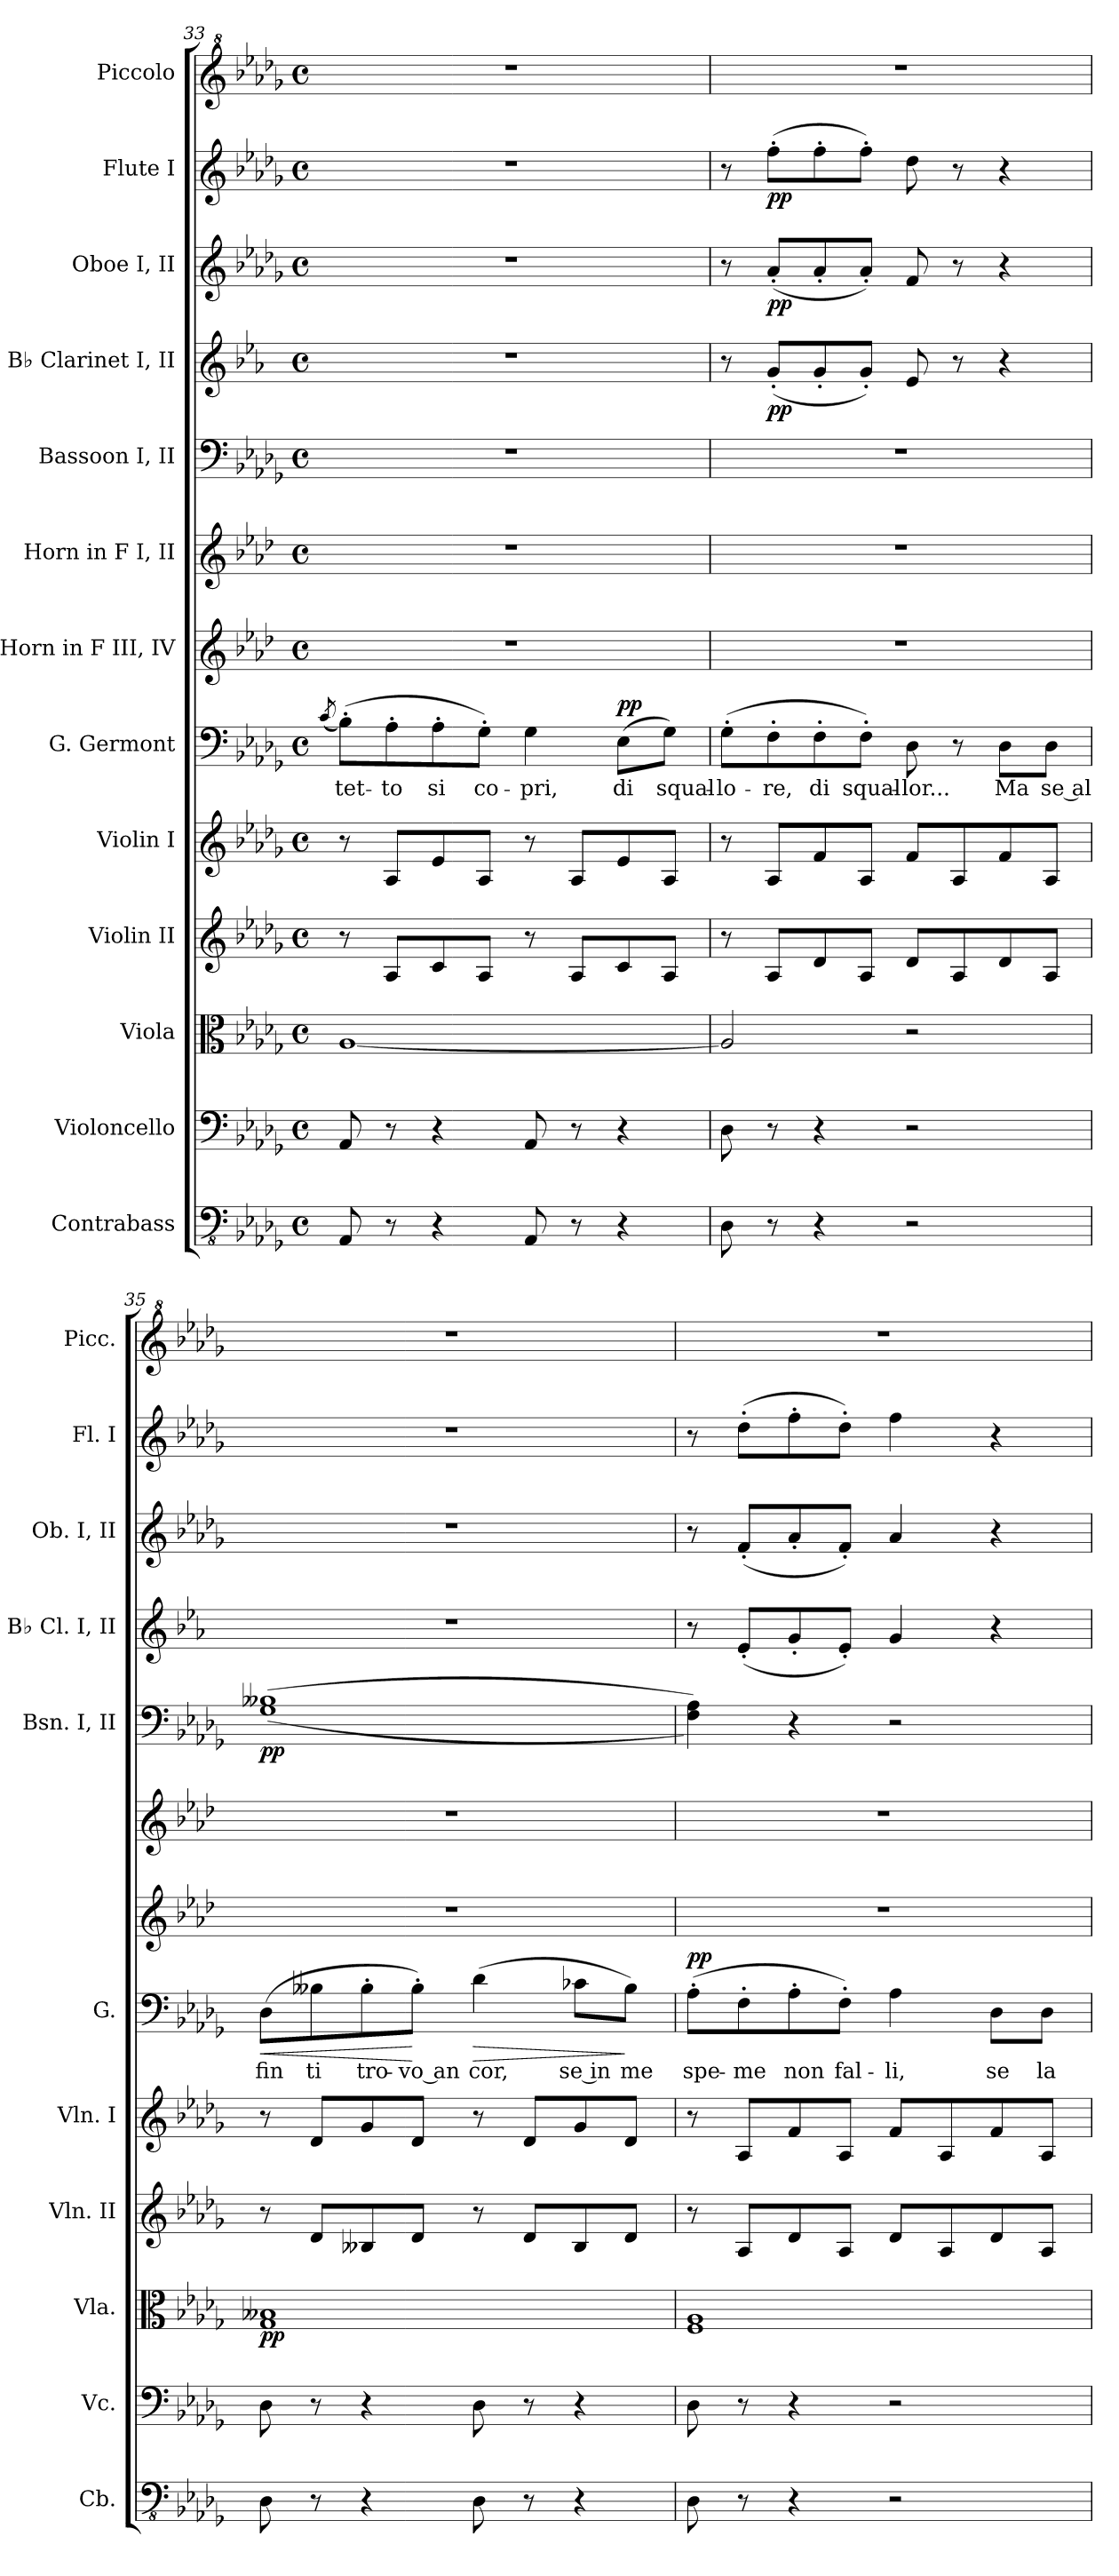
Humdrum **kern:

**kern	**kern	**kern	**dynam	**kern	**kern	**kern	**text	**dynam	**kern	**kern	**kern	**dynam	**kern	**dynam	**kern	**dynam	**kern	**dynam	**kern
*part13	*part12	*part11	*part11	*part10	*part9	*part8	*part8	*part8	*part7	*part6	*part5	*part5	*part4	*part4	*part3	*part3	*part2	*part2	*part1
*staff13	*staff12	*staff11	*staff11	*staff10	*staff9	*staff8	*staff8	*staff8	*staff7	*staff6	*staff5	*staff5	*staff4	*staff4	*staff3	*staff3	*staff2	*staff2	*staff1
*I"Contrabass	*I"Violoncello	*I"Viola	*	*I"Violin II	*I"Violin I	*I"G. Germont	*	*	*I"Horn in F  III, IV	*I"Horn in F  I, II	*I"Bassoon I, II	*	*I"B♭ Clarinet I, II	*	*I"Oboe I, II	*	*I"Flute I	*	*I"Piccolo
*I'Cb.	*I'Vc.	*I'Vla.	*	*I'Vln. II	*I'Vln. I	*I'G.	*	*	*	*	*I'Bsn. I, II	*	*I'B♭ Cl. I, II	*	*I'Ob. I, II	*	*I'Fl. I	*	*I'Picc.
*clefFv4	*clefF4	*clefC3	*	*clefG2	*clefG2	*clefF4	*	*	*clefG2	*clefG2	*clefF4	*	*clefG2	*	*clefG2	*	*clefG2	*	*clefG^2
*	*	*	*	*	*	*	*	*	*ITrd4c7	*ITrd4c7	*	*	*ITrd1c2	*	*	*	*	*	*ITrd-7c-12
*k[b-e-a-d-g-]	*k[b-e-a-d-g-]	*k[b-e-a-d-g-]	*	*k[b-e-a-d-g-]	*k[b-e-a-d-g-]	*k[b-e-a-d-g-]	*	*	*k[b-e-a-d-g-]	*k[b-e-a-d-g-]	*k[b-e-a-d-g-]	*	*k[b-e-a-d-g-]	*	*k[b-e-a-d-g-]	*	*k[b-e-a-d-g-]	*	*k[b-e-a-d-g-]
*M4/4	*M4/4	*M4/4	*	*M4/4	*M4/4	*M4/4	*	*	*M4/4	*M4/4	*M4/4	*	*M4/4	*	*M4/4	*	*M4/4	*	*M4/4
*met(c)	*met(c)	*met(c)	*	*met(c)	*met(c)	*met(c)	*	*	*met(c)	*met(c)	*met(c)	*	*met(c)	*	*met(c)	*	*met(c)	*	*met(c)
=33	=33	=33	=33	=33	=33	=33	=33	=33	=33	=33	=33	=33	=33	=33	=33	=33	=33	=33	=33
.	.	.	.	.	.	(8qc/	.	.	.	.	.	.	.	.	.	.	.	.	.
8AAA-/	8AA-/	[1A-	.	8r	8r	(8B-'\L)	tet-	.	1r	1r	1r	.	1r	.	1r	.	1r	.	1r
8r	8r	.	.	8A-/L	8A-/L	8A-'\	-to	.	.	.	.	.	.	.	.	.	.	.	.
4r	4r	.	.	8c/	8e-/	8A-'\	si	.	.	.	.	.	.	.	.	.	.	.	.
.	.	.	.	8A-/J	8A-/J	8G-'\J)	co-	.	.	.	.	.	.	.	.	.	.	.	.
8AAA-/	8AA-/	.	.	8r	8r	4G-\	-pri,	.	.	.	.	.	.	.	.	.	.	.	.
8r	8r	.	.	8A-/L	8A-/L	.	.	.	.	.	.	.	.	.	.	.	.	.	.
!	!	!	!	!	!	!	!	!LO:DY:a	!	!	!	!	!	!	!	!	!	!	!
4r	4r	.	.	8c/	8e-/	(8E-\L	di	pp	.	.	.	.	.	.	.	.	.	.	.
.	.	.	.	8A-/J	8A-/J	8G-\J)	squal-	.	.	.	.	.	.	.	.	.	.	.	.
!!LO:PB:g=z
=34	=34	=34	=34	=34	=34	=34	=34	=34	=34	=34	=34	=34	=34	=34	=34	=34	=34	=34	=34
8DD-\	8D-\	2A-/]	.	8r	8r	(8G-'\L	-lo-	.	1r	1r	1r	.	8r	.	8r	.	8r	.	1r
!	!	!	!	!	!	!	!	!	!	!	!	!	!	!LO:DY:b	!	!LO:DY:b	!	!LO:DY:b	!
8r	8r	.	.	8A-/L	8A-/L	8F'\	-re,	.	.	.	.	.	(8f'/L	pp	(8a-'/L	pp	(8ff'\L	pp	.
4r	4r	.	.	8d-/	8f/	8F'\	di	.	.	.	.	.	8f'/	.	8a-'/	.	8ff'\	.	.
.	.	.	.	8A-/J	8A-/J	8F'\J)	squal-	.	.	.	.	.	8f'/J)	.	8a-'/J)	.	8ff'\J)	.	.
2r	2r	2r	.	8d-/L	8f/L	8D-\	-lor...	.	.	.	.	.	8d-/	.	8f/	.	8dd-\	.	.
.	.	.	.	8A-/	8A-/	8r	.	.	.	.	.	.	8r	.	8r	.	8r	.	.
.	.	.	.	8d-/	8f/	8D-\L	Ma	.	.	.	.	.	4r	.	4r	.	4r	.	.
.	.	.	.	8A-/J	8A-/J	8D-\J	se al	.	.	.	.	.	.	.	.	.	.	.	.
=35	=35	=35	=35	=35	=35	=35	=35	=35	=35	=35	=35	=35	=35	=35	=35	=35	=35	=35	=35
!	!	!	!LO:DY:b	!	!	!	!	!LO:HP:b	!	!	!	!LO:DY:b	!	!	!	!	!	!	!
8DD-\	8D-\	1G- 1B--X	pp	8r	8r	(8D-\L	-fin	<	1r	1r	((1G- 1B--X	pp	1r	.	1r	.	1r	.	1r
8r	8r	.	.	8d-/L	8d-/L	8B--X\	ti	.	.	.	.	.	.	.	.	.	.	.	.
4r	4r	.	.	8B--X/	8g-/	8B--'\	tro-	.	.	.	.	.	.	.	.	.	.	.	.
.	.	.	.	8d-/J	8d-/J	8B--'\J)	vo an	[	.	.	.	.	.	.	.	.	.	.	.
!	!	!	!	!	!	!	!	!LO:HP:b	!	!	!	!	!	!	!	!	!	!	!
8DD-\	8D-\	.	.	8r	8r	(4d-\	-cor,	>	.	.	.	.	.	.	.	.	.	.	.
8r	8r	.	.	8d-/L	8d-/L	.	.	.	.	.	.	.	.	.	.	.	.	.	.
4r	4r	.	.	8B--/	8g-/	8c-X\L	se in	.	.	.	.	.	.	.	.	.	.	.	.
.	.	.	.	8d-/J	8d-/J	8B--\J)	me	]	.	.	.	.	.	.	.	.	.	.	.
=36	=36	=36	=36	=36	=36	=36	=36	=36	=36	=36	=36	=36	=36	=36	=36	=36	=36	=36	=36
!	!	!	!	!	!	!	!	!LO:DY:a	!	!	!	!	!	!	!	!	!	!	!
8DD-\	8D-\	1F 1A-	.	8r	8r	(8A-'\L	spe-	pp	1r	1r	4F\ 4A-\))	.	8r	.	8r	.	8r	.	1r
8r	8r	.	.	8A-/L	8A-/L	8F'\	-me	.	.	.	.	.	(8d-'/L	.	(8f'/L	.	(8dd-'\L	.	.
4r	4r	.	.	8d-/	8f/	8A-'\	non	.	.	.	4r	.	8f'/	.	8a-'/	.	8ff'\	.	.
.	.	.	.	8A-/J	8A-/J	8F'\J)	fal-	.	.	.	.	.	8d-'/J)	.	8f'/J)	.	8dd-'\J)	.	.
2r	2r	.	.	8d-/L	8f/L	4A-\	-li,	.	.	.	2r	.	4f/	.	4a-/	.	4ff\	.	.
.	.	.	.	8A-/	8A-/	.	.	.	.	.	.	.	.	.	.	.	.	.	.
.	.	.	.	8d-/	8f/	8D-\L	se	.	.	.	.	.	4r	.	4r	.	4r	.	.
.	.	.	.	8A-/J	8A-/J	8D-\J	la	.	.	.	.	.	.	.	.	.	.	.	.
=	=	=	=	=	=	=	=	=	=	=	=	=	=	=	=	=	=	=	=
*-	*-	*-	*-	*-	*-	*-	*-	*-	*-	*-	*-	*-	*-	*-	*-	*-	*-	*-	*-
